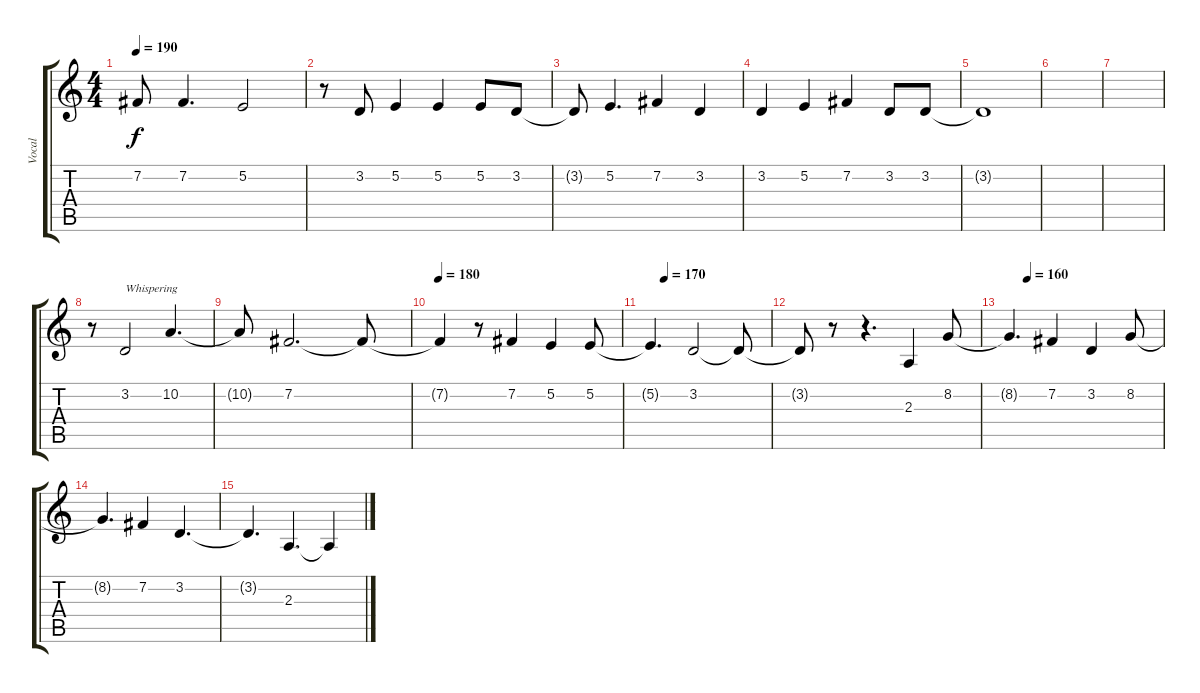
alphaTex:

\track ("Vocal" "Vocal") {instrument oboe}
\staff {score tabs}
\tuning (E4 B3 G3 D3 A2 E2) {hide}
\ts (4 4)
\tempo 190
\clef g2
\ks c
7.2{t}.8{dy f} 7.2.4{d} 5.2.2 |
r.8 3.2.8 5.2.4 5.2.4 5.2.8 3.2.8 |
3.2{t}.8 5.2.4{d} 7.2.4 3.2.4 |
3.2.4 5.2.4 7.2.4 3.2.8 3.2.8 |
3.2{t}.1 |
|
|
r.8 3.2.2{txt "Whispering" volume 12 instrument clarinet} 10.2.4{d} |
10.2{t}.8 7.2.2{d} 7.2{t}.8 |
\tempo 180
7.2{t}.4 r.8 7.2.4 5.2.4 5.2.8 |
\tempo (170 0.125)
5.2{t}.4{d} 3.2.2 3.2{t}.8 |
3.2{t}.8 r.8 r.4{d} 2.3.4 8.2.8 |
\tempo (160 0.125)
8.2{t}.4{d} 7.2.4 3.2.4 8.2.8 |
8.2{t}.4{d} 7.2.4 3.2.4{d} |
3.2{t}.4{d} 2.3.4{d} 2.3{t}.4
